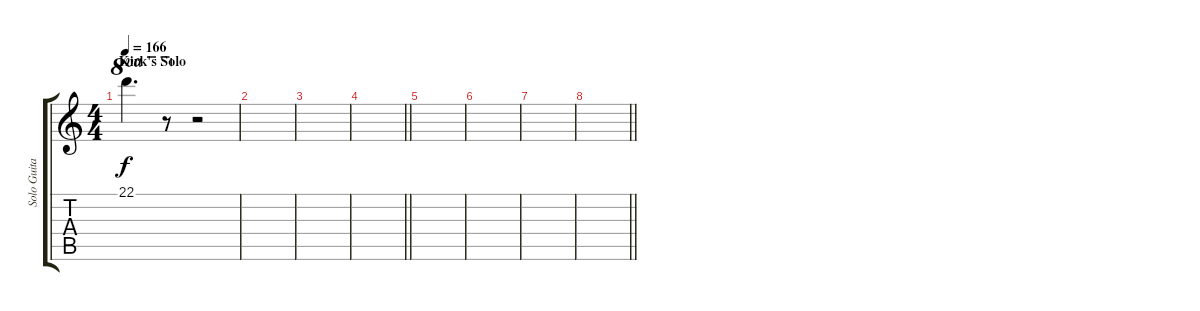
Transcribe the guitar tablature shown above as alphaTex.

\track ("Solo Guitar" "Solo Guita") {instrument overdrivenguitar}
\staff {score tabs}
\tuning (E4 B3 G3 D3 A2 E2) {hide}
\ts (4 4)
\section ("" "Kirk's Solo")
\tempo 166
\clef g2
\ks c
22.1.4{d ot 8va dy f volume 0} r.8{ot 8va} r.2 |
|
|
\barLineRight lightlight
|
|
|
|
\barLineRight lightlight
